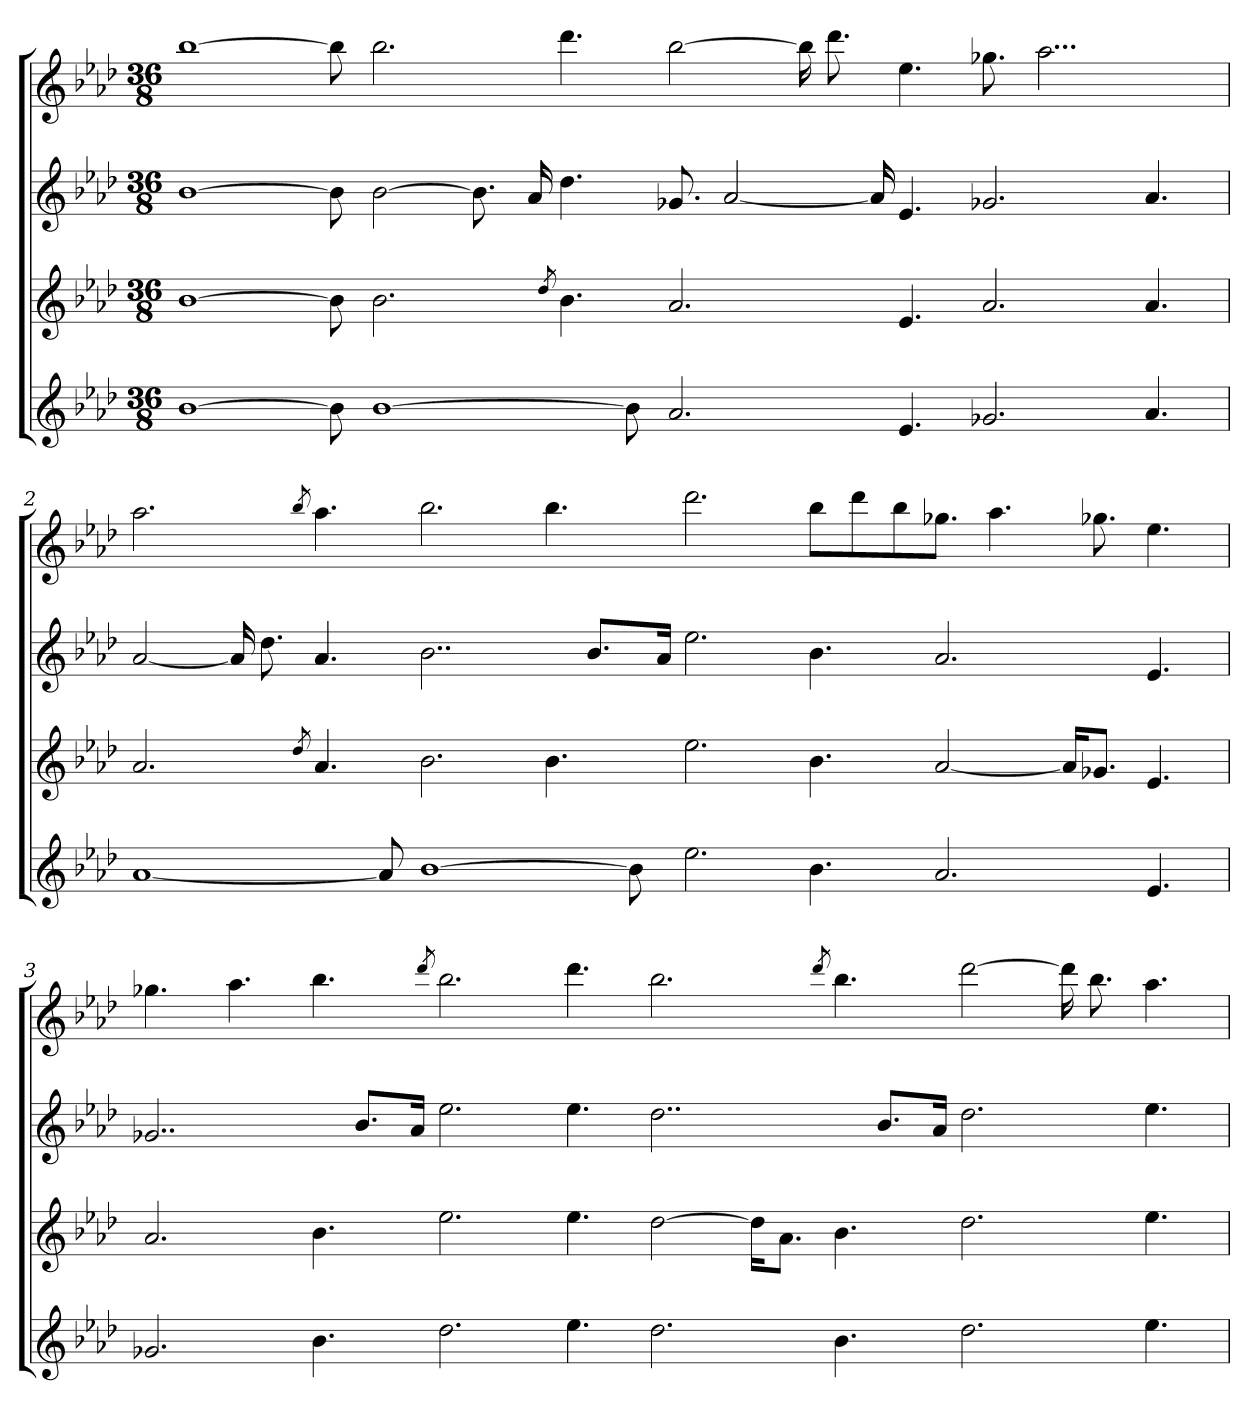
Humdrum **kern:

**kern	**kern	**kern	**kern
*part4	*part3	*part2	*part1
*staff4	*staff3	*staff2	*staff1
*clefG2	*clefG2	*clefG2	*clefG2
*k[b-e-a-d-]	*k[b-e-a-d-]	*k[b-e-a-d-]	*k[b-e-a-d-]
*M36/8	*M36/8	*M36/8	*M36/8
=1	=1	=1	=1
[1b-	[1b-	[1b-	[1bb-
8b-]	8b-]	8b-]	8bb-]
[1b-	2.b-	[2b-	2.bb-
.	.	8.b-]	.
.	.	16a-	.
.	8qdd-	.	.
.	4.b-	4.dd-	4.ddd-
8b-]	.	.	.
2.a-	2.a-	8.g-X	[2bb-
.	.	[2a-	.
.	.	.	16bb-]
.	.	.	8.ddd-
.	.	16a-]	.
4.e-	4.e-	4.e-	4.ee-
2.g-X	2.a-	2.g-X	8.gg-X
.	.	.	2...aa-
4.a-	4.a-	4.a-	.
=2	=2	=2	=2
[1a-	2.a-	[2a-	2.aa-
.	.	16a-]	.
.	.	8.dd-	.
.	8qdd-	.	8qbb-
.	4.a-	4.a-	4.aa-
8a-]	.	.	.
[1b-	2.b-	2..b-	2.bb-
.	4.b-	.	4.bb-
.	.	8.b-/L	.
8b-]	.	.	.
.	.	16a-/Jk	.
2.ee-	2.ee-	2.ee-	2.ddd-
4.b-	4.b-	4.b-	8bb-\L
.	.	.	8ddd-\
.	.	.	8bb-\
2.a-	[2a-	2.a-	8.gg-X\J
.	.	.	4.aa-
.	16a-/KL]	.	.
.	8.g-X/J	.	8.gg-X
4.e-	4.e-	4.e-	4.ee-
=3	=3	=3	=3
2.g-X	2.a-	2..g-X	4.gg-X
.	.	.	4.aa-
4.b-	4.b-	.	4.bb-
.	.	8.b-/L	.
.	.	16a-/Jk	.
.	.	.	8qddd-
2.dd-	2.ee-	2.ee-	2.bb-
4.ee-	4.ee-	4.ee-	4.ddd-
2.dd-	[2dd-	2..dd-	2.bb-
.	16dd-\KL]	.	.
.	8.a-\J	.	.
.	.	.	8qddd-
4.b-	4.b-	.	4.bb-
.	.	8.b-/L	.
.	.	16a-/Jk	.
2.dd-	2.dd-	2.dd-	[2ddd-
.	.	.	16ddd-]
.	.	.	8.bb-
4.ee-	4.ee-	4.ee-	4.aa-
=	=	=	=
*-	*-	*-	*-
